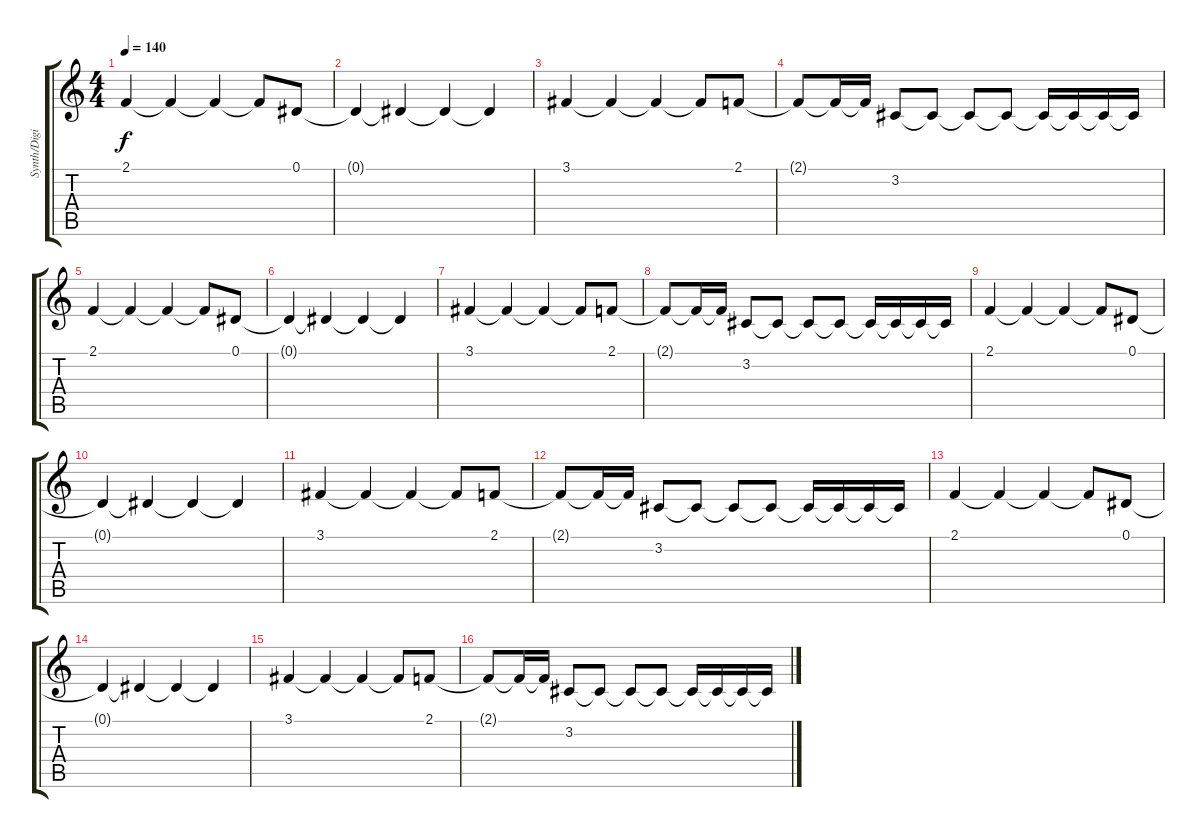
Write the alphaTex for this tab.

\track ("Synth/Digitech Whammy solo" "Synth/Digi") {instrument lead1square}
\staff {score tabs}
\tuning (Eb4 Bb3 Gb3 Db3 Ab2 Eb2) {hide}
\ts (4 4)
\tempo 140
\clef g2
\ks c
2.1.4{dy f} 2.1{t}.4 2.1{t}.4 2.1{t}.8 0.1.8 |
0.1{t}.4 0.1{t}.4 0.1{t}.4 0.1{t}.4 |
3.1.4 3.1{t}.4 3.1{t}.4 3.1{t}.8 2.1.8 |
2.1{t}.8 2.1{t}.16 2.1{t}.16 3.2.8 3.2{t}.8 3.2{t}.8 3.2{t}.8 3.2{t}.16 3.2{t}.16 3.2{t}.16 3.2{t}.16 |
2.1.4 2.1{t}.4 2.1{t}.4 2.1{t}.8 0.1.8 |
0.1{t}.4 0.1{t}.4 0.1{t}.4 0.1{t}.4 |
3.1.4 3.1{t}.4 3.1{t}.4 3.1{t}.8 2.1.8 |
2.1{t}.8 2.1{t}.16 2.1{t}.16 3.2.8 3.2{t}.8 3.2{t}.8 3.2{t}.8 3.2{t}.16 3.2{t}.16 3.2{t}.16 3.2{t}.16 |
2.1.4 2.1{t}.4 2.1{t}.4 2.1{t}.8 0.1.8 |
0.1{t}.4 0.1{t}.4 0.1{t}.4 0.1{t}.4 |
3.1.4 3.1{t}.4 3.1{t}.4 3.1{t}.8 2.1.8 |
2.1{t}.8 2.1{t}.16 2.1{t}.16 3.2.8 3.2{t}.8 3.2{t}.8 3.2{t}.8 3.2{t}.16 3.2{t}.16 3.2{t}.16 3.2{t}.16 |
2.1.4 2.1{t}.4 2.1{t}.4 2.1{t}.8 0.1.8 |
0.1{t}.4 0.1{t}.4 0.1{t}.4 0.1{t}.4 |
3.1.4 3.1{t}.4 3.1{t}.4 3.1{t}.8 2.1.8 |
2.1{t}.8 2.1{t}.16 2.1{t}.16 3.2.8 3.2{t}.8 3.2{t}.8 3.2{t}.8 3.2{t}.16 3.2{t}.16 3.2{t}.16 3.2{t}.16
